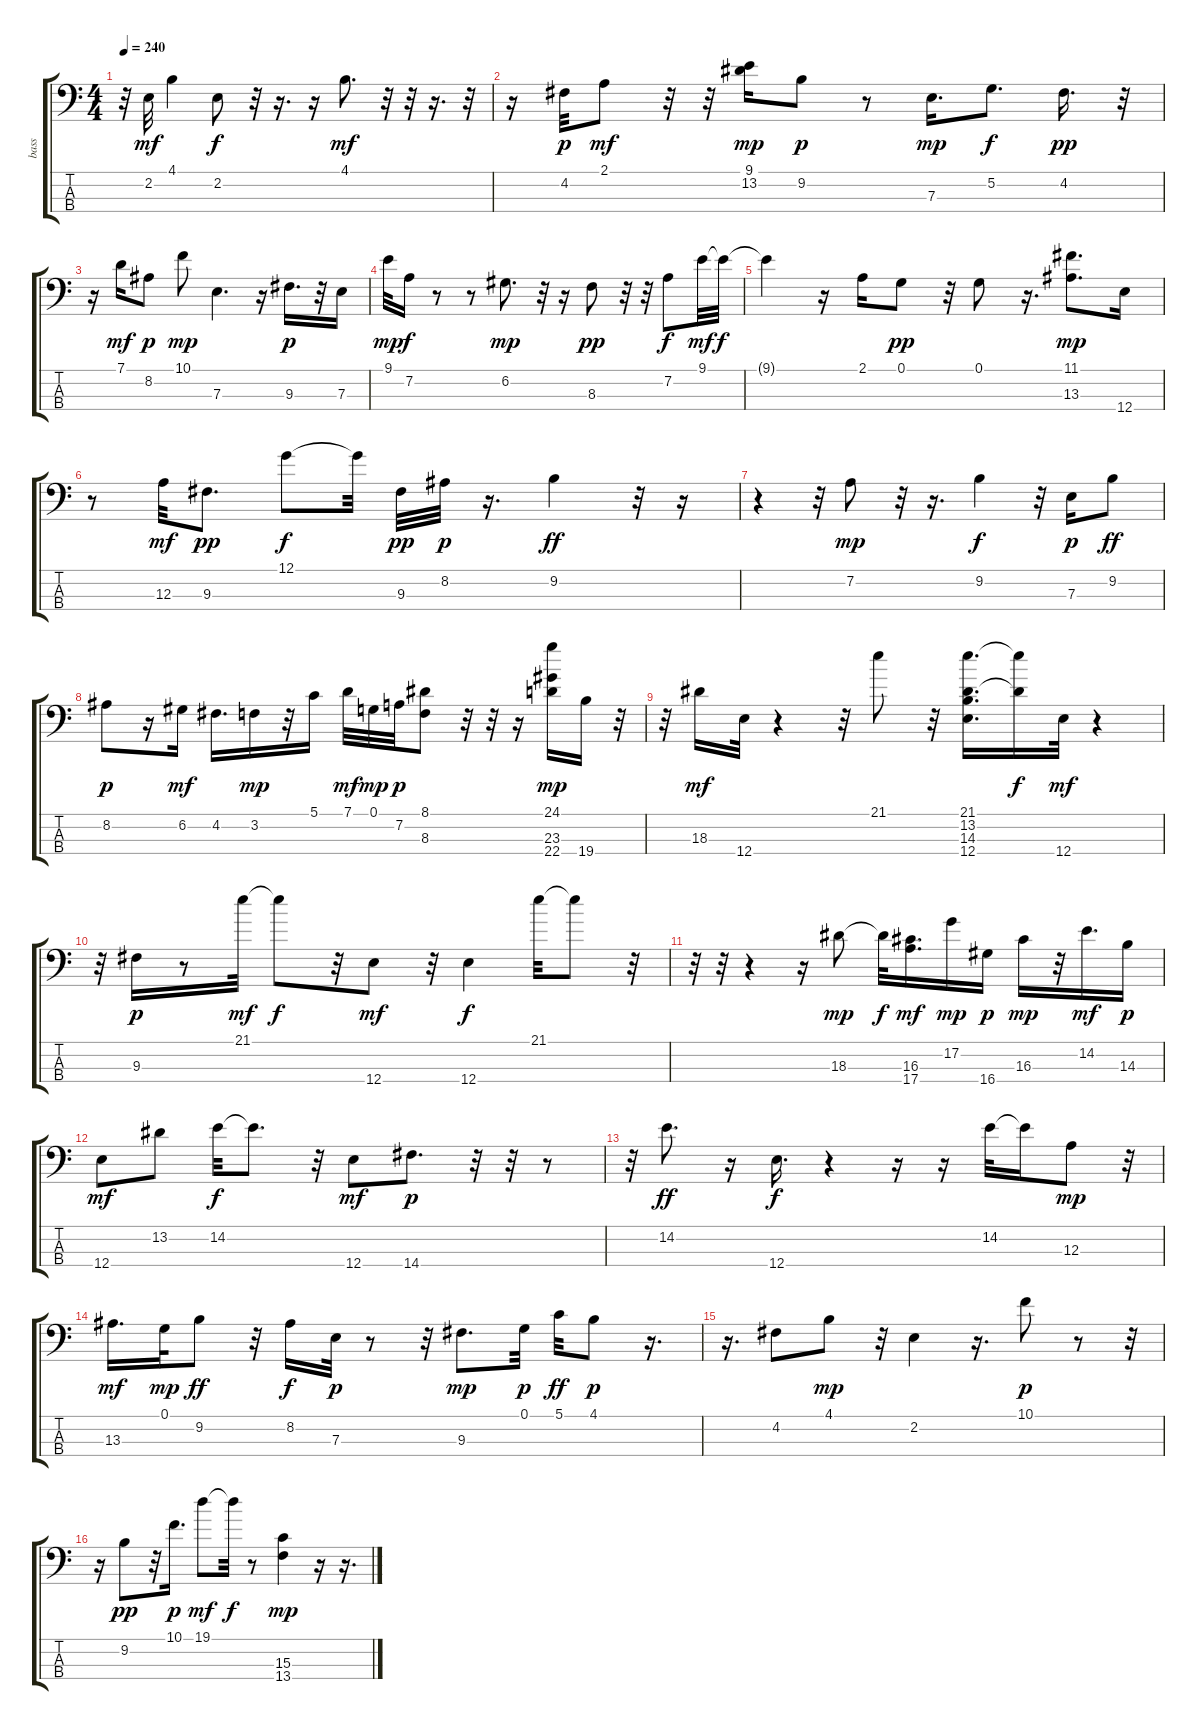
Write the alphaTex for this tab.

\track ("bass" "bass") {instrument electricbassfinger}
\staff {score tabs}
\tuning (G2 D2 A1 E1) {hide}
\ts (4 4)
\tempo 240
\clef f4
\ks c
r.32{dy mp} 2.2.32{dy mf} 4.1.4 2.2.8{dy f} r.32 r.16{d} r.16 4.1.8{d dy mf} r.32 r.32 r.16{d} r.32 |
r.16 4.2.32{dy p} 2.1.8{dy mf} r.32 r.32 (9.1 13.2).16{dy mp} 9.2.8{dy p} r.8 7.3.16{d dy mp} 5.2.8{d dy f} 4.2.16{d dy pp} r.32 |
r.16 7.1.16{dy mf} 8.2.8{dy p} 10.1.8{dy mp} 7.3.4{d} r.16 9.3.16{d dy p} r.32 7.3.16 |
9.1.32{dy mp} 7.2.16{dy f} r.8 r.8 6.2.8{d dy mp} r.32 r.16 8.3.8{dy pp} r.32 r.32 7.2.8{dy f} 9.1.32{dy mf} 9.1{t}.32{dy f} |
9.1{t}.4 r.16 2.1.16 0.1.8{dy pp} r.32 0.1.8 r.16{d} (11.1 13.3).8{d dy mp} 12.4.16 |
r.8 12.3.32{dy mf} 9.3.8{d dy pp} 12.1.8{dy f} 12.1{t}.32 9.3.32{dy pp} 8.2.32{dy p} r.16{d} 9.2.4{dy ff} r.32 r.16 |
r.4 r.32 7.2.8{dy mp} r.32 r.16{d} 9.2.4{dy f} r.32 7.3.16{dy p} 9.2.8{dy ff} |
8.2.8{dy p} r.16 6.2.16{dy mf} 4.2.16{d} 3.2.16{dy mp} r.32 5.1.16 7.1.32{dy mf} 0.1.32{dy mp} 7.2.32{dy p} (8.1 8.3).8 r.32 r.32 r.16 (24.1 23.3 22.4).16{dy mp} 19.4.16 r.32 |
r.32 18.3.16{dy mf} 12.4.32 r.4 r.32 21.1.8 r.32 (21.1 13.2 14.3 12.4).16{d} (21.1{t} 13.2{t}).16{dy f} 12.4.32{dy mf} r.4 |
r.32 9.3.16{dy p} r.8 21.1.32{dy mf} 21.1{t}.8{dy f} r.32 12.4.8{dy mf} r.32 12.4.4{dy f} 21.1.32 21.1{t}.8 r.32 |
r.32 r.32 r.4 r.16 18.3.8{dy mp} 18.3{t}.32{dy f} (16.3 17.4).16{d dy mf} 17.2.16{dy mp} 16.4.16{dy p} 16.3.16{dy mp} r.32 14.2.16{d dy mf} 14.3.16{dy p} |
12.4.8{dy mf} 13.2.8 14.2.32{dy f} 14.2{t}.8{d} r.32 12.4.8{dy mf} 14.4.8{d dy p} r.32 r.32 r.8 |
r.32 14.2.8{d dy ff} r.16 12.4.16{d dy f} r.4 r.16 r.16 14.2.32 14.2{t}.16 12.3.8{dy mp} r.32 |
13.3.16{d dy mf} 0.1.32{dy mp} 9.2.8{dy ff} r.32 8.2.16{dy f} 7.3.32{dy p} r.8 r.32 9.3.8{d dy mp} 0.1.32{dy p} 5.1.32{dy ff} 4.1.8{dy p} r.16{d} |
r.16{d} 4.2.8 4.1.8{dy mp} r.32 2.2.4 r.16{d} 10.1.8{dy p} r.8 r.32 |
r.16 9.2.8{dy pp} r.32 10.1.16{d dy p} 19.1.8{dy mf} 19.1{t}.32{dy f} r.8 (15.3 13.4).4{dy mp} r.16 r.16{d}
